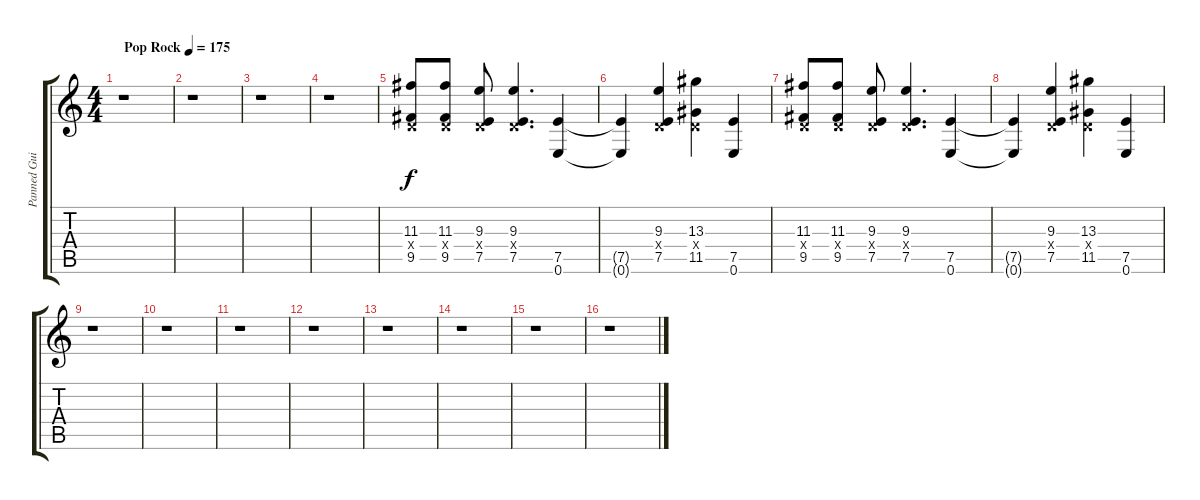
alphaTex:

\track ("Panned Guitar" "Panned Gui") {instrument distortionguitar}
\staff {score tabs}
\tuning (E4 B3 G3 D3 A2 E2) {hide}
\ts (4 4)
\tempo (175 "Pop Rock")
\clef g2
\ks c
r.1{dy f instrument distortionguitar} |
r.1 |
r.1 |
r.1 |
(11.3 0.4{x} 9.5).8 (11.3 0.4{x} 9.5).8 (9.3 0.4{x} 7.5).8 (9.3 0.4{x} 7.5).4{d} (7.5 0.6).4 |
(7.5{t} 0.6{t}).4 (9.3 0.4{x} 7.5).4 (13.3 0.4{x} 11.5).4 (7.5 0.6).4 |
(11.3 0.4{x} 9.5).8 (11.3 0.4{x} 9.5).8 (9.3 0.4{x} 7.5).8 (9.3 0.4{x} 7.5).4{d} (7.5 0.6).4 |
(7.5{t} 0.6{t}).4 (9.3 0.4{x} 7.5).4 (13.3 0.4{x} 11.5).4 (7.5 0.6).4 |
r.1 |
r.1 |
r.1 |
r.1 |
r.1 |
r.1 |
r.1 |
r.1
